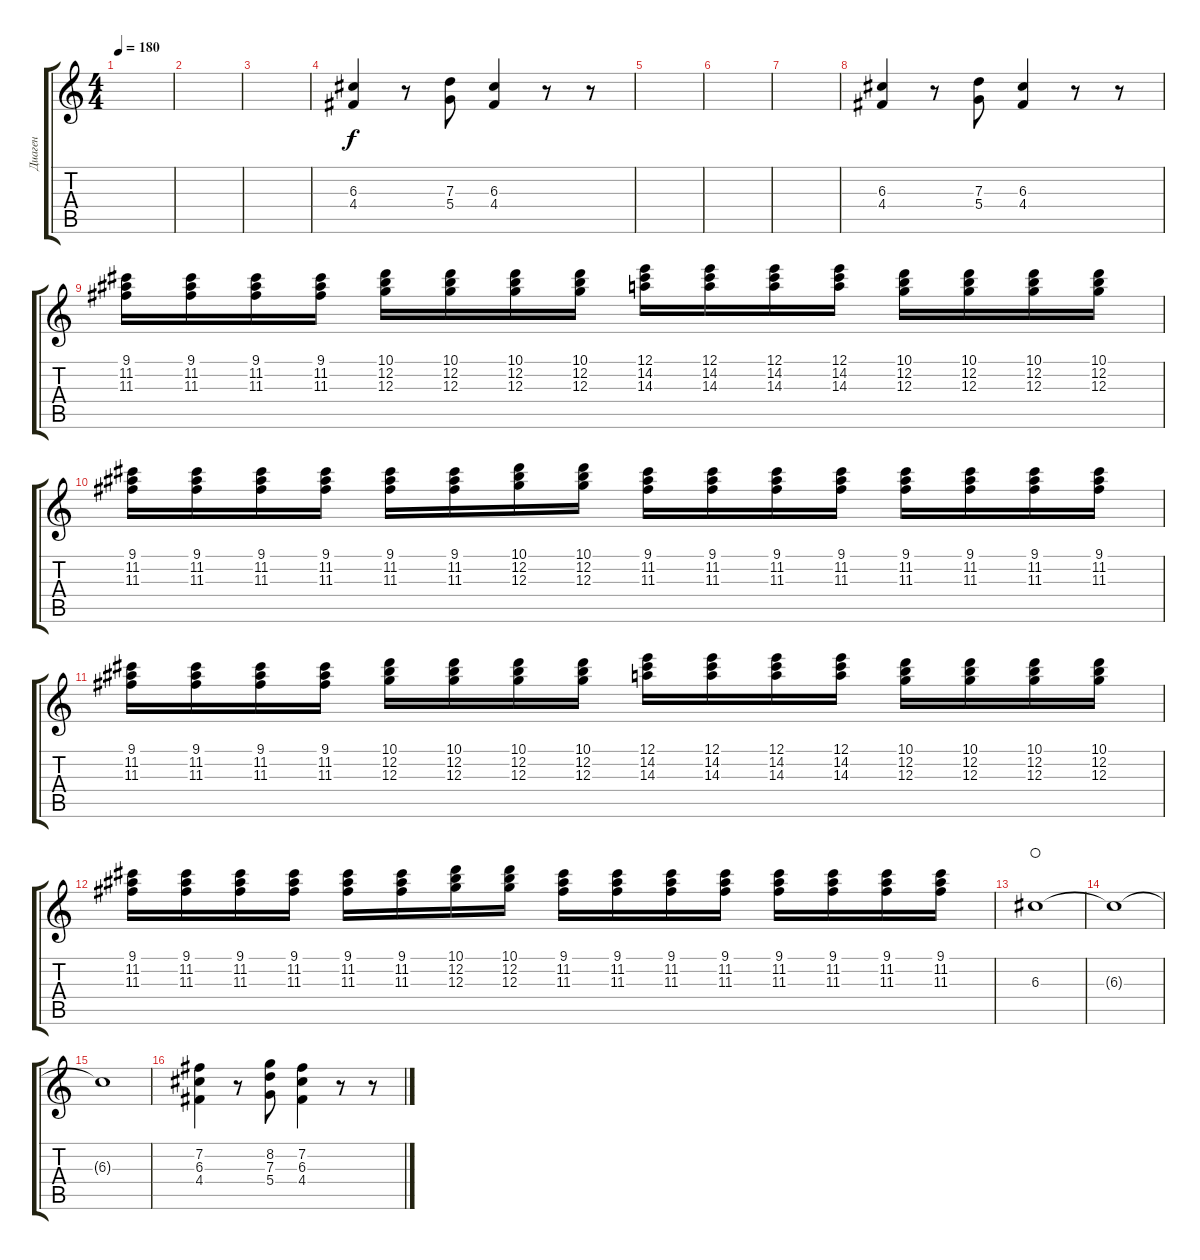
\track ("Диаген" "Диаген") {instrument overdrivenguitar}
\staff {score tabs}
\tuning (E4 B3 G3 D3 A2 E2) {hide}
\ts (4 4)
\tempo 180
\clef g2
\ks c
|
|
|
(6.3 4.4).4 r.8 (7.3 5.4).8 (6.3 4.4).4 r.8 r.8 |
|
|
|
(6.3 4.4).4 r.8 (7.3 5.4).8 (6.3 4.4).4 r.8 r.8 |
(9.1 11.2 11.3).16 (9.1 11.2 11.3).16 (9.1 11.2 11.3).16 (9.1 11.2 11.3).16 (10.1 12.2 12.3).16 (10.1 12.2 12.3).16 (10.1 12.2 12.3).16 (10.1 12.2 12.3).16 (12.1 14.2 14.3).16 (12.1 14.2 14.3).16 (12.1 14.2 14.3).16 (12.1 14.2 14.3).16 (10.1 12.2 12.3).16 (10.1 12.2 12.3).16 (10.1 12.2 12.3).16 (10.1 12.2 12.3).16 |
(9.1 11.2 11.3).16 (9.1 11.2 11.3).16 (9.1 11.2 11.3).16 (9.1 11.2 11.3).16 (9.1 11.2 11.3).16 (9.1 11.2 11.3).16 (10.1 12.2 12.3).16 (10.1 12.2 12.3).16 (9.1 11.2 11.3).16 (9.1 11.2 11.3).16 (9.1 11.2 11.3).16 (9.1 11.2 11.3).16 (9.1 11.2 11.3).16 (9.1 11.2 11.3).16 (9.1 11.2 11.3).16 (9.1 11.2 11.3).16 |
(9.1 11.2 11.3).16 (9.1 11.2 11.3).16 (9.1 11.2 11.3).16 (9.1 11.2 11.3).16 (10.1 12.2 12.3).16 (10.1 12.2 12.3).16 (10.1 12.2 12.3).16 (10.1 12.2 12.3).16 (12.1 14.2 14.3).16 (12.1 14.2 14.3).16 (12.1 14.2 14.3).16 (12.1 14.2 14.3).16 (10.1 12.2 12.3).16 (10.1 12.2 12.3).16 (10.1 12.2 12.3).16 (10.1 12.2 12.3).16 |
(9.1 11.2 11.3).16 (9.1 11.2 11.3).16 (9.1 11.2 11.3).16 (9.1 11.2 11.3).16 (9.1 11.2 11.3).16 (9.1 11.2 11.3).16 (10.1 12.2 12.3).16 (10.1 12.2 12.3).16 (9.1 11.2 11.3).16 (9.1 11.2 11.3).16 (9.1 11.2 11.3).16 (9.1 11.2 11.3).16 (9.1 11.2 11.3).16 (9.1 11.2 11.3).16 (9.1 11.2 11.3).16 (9.1 11.2 11.3).16 |
6.3.1{waho} |
6.3{t}.1 |
6.3{t}.1 |
(7.2 6.3 4.4).4 r.8 (8.2 7.3 5.4).8 (7.2 6.3 4.4).4 r.8 r.8
